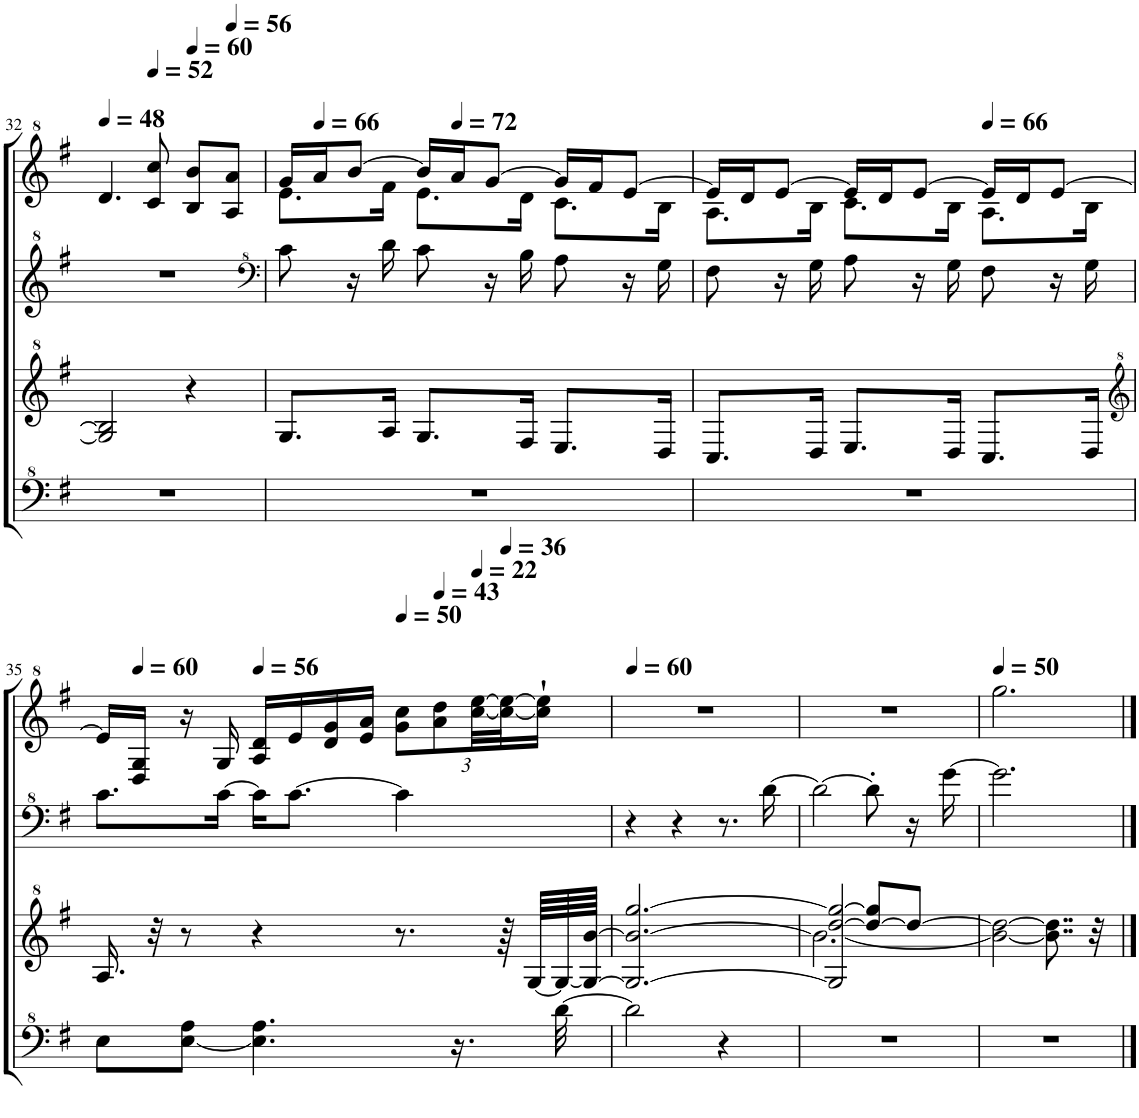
**kern	**kern	**kern	**kern
*part1	*part1	*part1	*part1
*staff4	*staff3	*staff2	*staff1
*I"Model III	*	*	*
!!LO:PB:g=z
*clefF^4	*clefG^2	*clefG^2	*clefG^2
*k[f#]	*k[f#]	*k[f#]	*k[f#]
*M3/4	*M3/4	*M3/4	*M3/4
*MM48	*MM48	*MM48	*MM48
=32	=32	=32	=32
2.r	2g/] 2b/]	2.r	4.dd/
*	*	*	*MM52
.	.	.	8cc/ 8ccc/
*	*	*	*MM60
.	4r	.	8b/ 8bb/L
*	*	*	*MM56
.	.	.	8a/ 8aa/J
=33	=33	=33	=33
*	*	*clefF^4	*
*	*	*	*^
2.r	8.g/L	8cc\	16gg/LL	8.ee\L
*	*	*	*MM66	*
.	.	.	16aa/J	.
.	.	16r	[8bb/J	.
.	16a/Jk	16dd\	.	16ff#\Jk
.	8.g/L	8cc\	16bb/LL]	8.ee\L
*	*	*	*MM72	*
.	.	.	16aa/J	.
.	.	16r	[8gg/J	.
.	16f#/Jk	16b\	.	16dd\Jk
.	8.e/L	8a\	16gg/LL]	8.cc\L
.	.	.	16ff#/J	.
.	.	16r	[8ee/J	.
.	16d/Jk	16g\	.	16b\Jk
=34	=34	=34	=34	=34
2.r	8.c/L	8f#\	16ee/LL]	8.a\L
.	.	.	16dd/J	.
.	.	16r	[8ee/J	.
.	16d/Jk	16g\	.	16b\Jk
.	8.e/L	8a\	16ee/LL]	8.cc\L
.	.	.	16dd/J	.
.	.	16r	[8ee/J	.
.	16d/Jk	16g\	.	16b\Jk
*	*	*	*MM66	*
.	8.c/L	8f#\	16ee/LL]	8.a\L
.	.	.	16dd/J	.
.	.	16r	[8ee/J	.
.	16d/Jk	16g\	.	16b\Jk
*	*	*	*v	*v
!!LO:LB:g=z
=35	=35	=35	=35
*	*clefG^2	*	*
8e\L	16.a/	8.cc\L	16ee/LL]
*	*	*	*MM60
.	.	.	16d/ 16g/JJ
.	32r	.	.
[8e\ 8a\J	8r	.	16r
.	.	[16cc\Jk	16g/
*	*	*	*MM56
4.e\] 4.a\	4r	16cc\KL]	16a/ 16dd/LL
.	.	[8.cc\J	16ee/
.	.	.	16dd/ 16gg/
.	.	.	16ee/ 16aa/JJ
*	*	*	*Xbrackettup
*	*	*	*MM50
.	8.r	4cc\]	12gg\ 12ccc\L
*	*	*	*MM43
.	.	.	12aa\ 12ddd\
16.r	.	.	.
*	*	*	*MM22
.	.	.	[48ccc\ [48eee\LL
*	*	*	*MM36
.	64r	.	48ccc\_ 48eee\_J
.	[64g/LLLL	.	.
.	.	.	24ccc\]` 24eee\]`JJ
[32dd\	64g/_	.	.
.	64g/_ [64bb/JJJJ	.	.
=36	=36	=36	=36
*	*	*	*MM60
*	*^	*	*
2dd\]	[2.ggg/	2.g/_ 2.bb/_	4r	2.r
.	.	.	4r	.
4r	.	.	8.r	.
.	.	.	[16dd\	.
=37	=37	=37	=37	=37
2.r	2g/] [2ddd/ 2ggg/_	2.bb\_	2dd\_	2.r
.	8ddd/_ 8ggg/]L	.	8dd'\]	.
.	8ddd/J_	.	16r	.
.	.	.	[16gg\	.
*	*v	*v	*	*
=38	=38	=38	=38
*	*	*	*MM50
2.r	2bb\_ 2ddd\_	2.gg\]	2.ggg\
.	8..bb\] 8..ddd\]	.	.
.	32r	.	.
==	==	==	==
*-	*-	*-	*-
